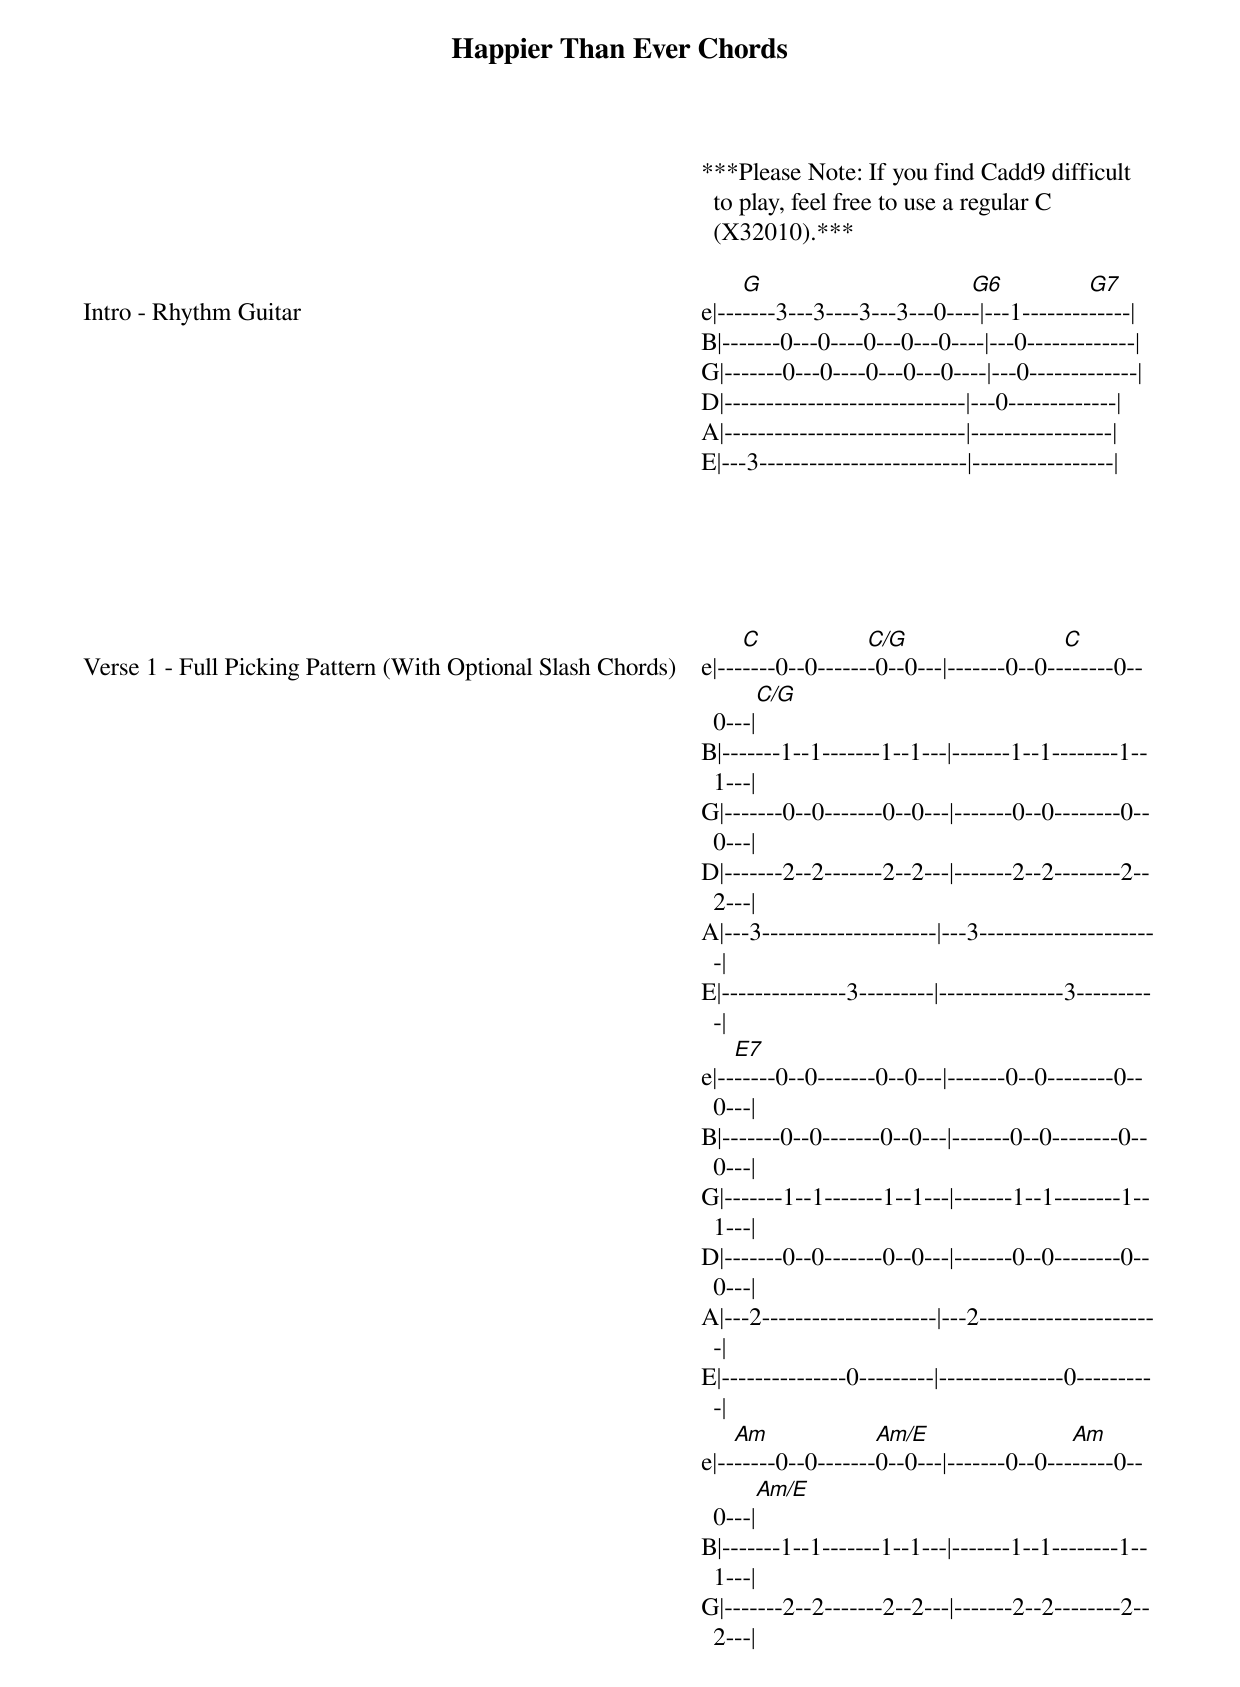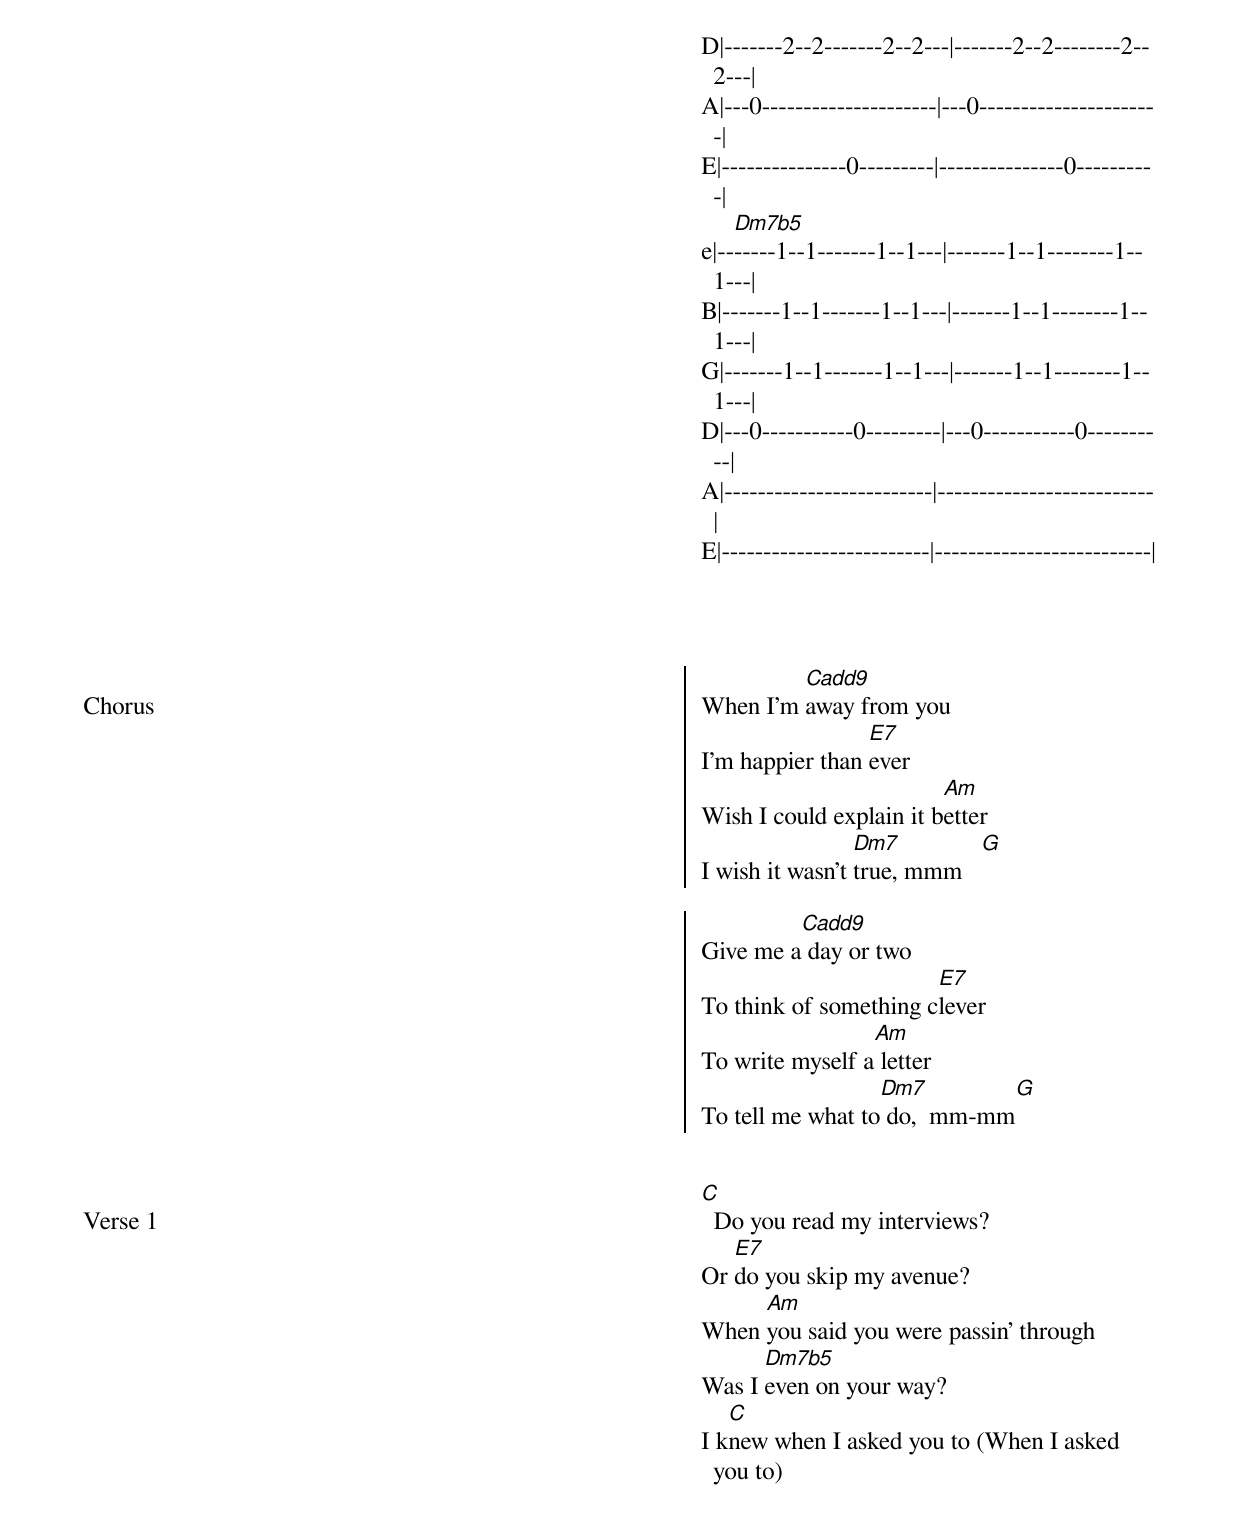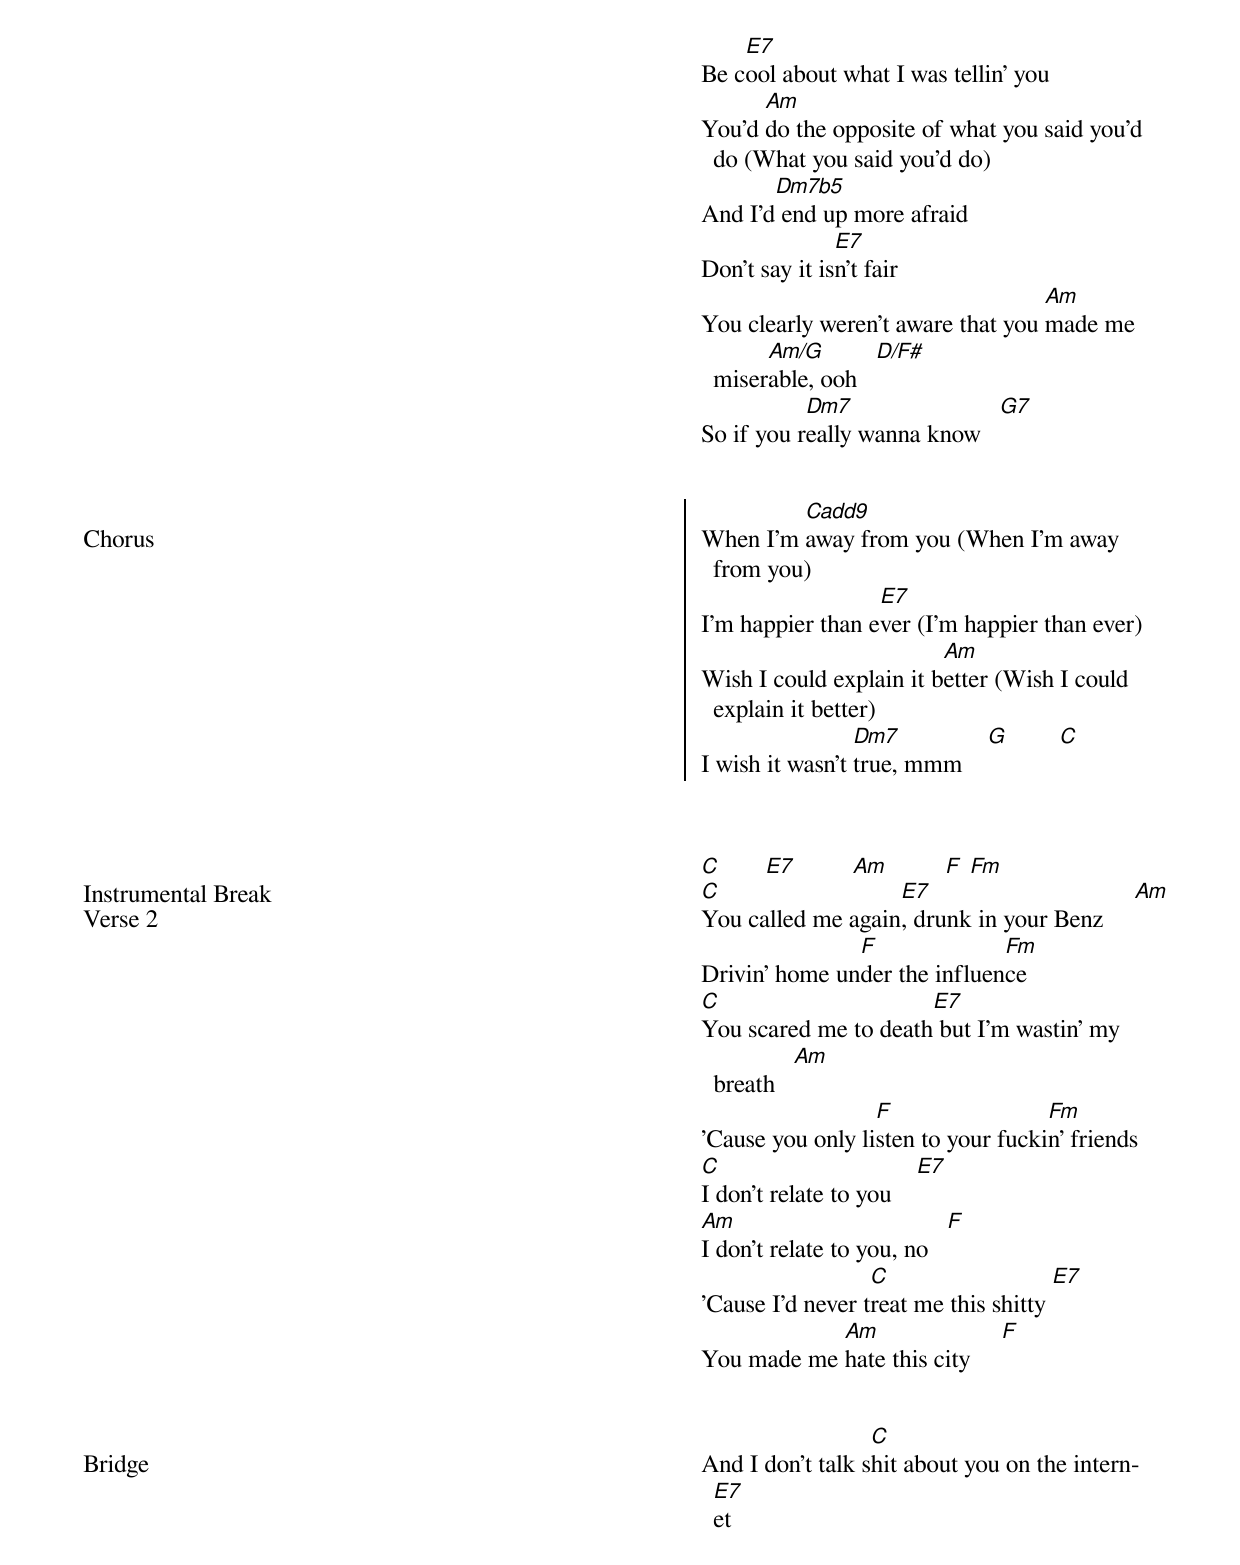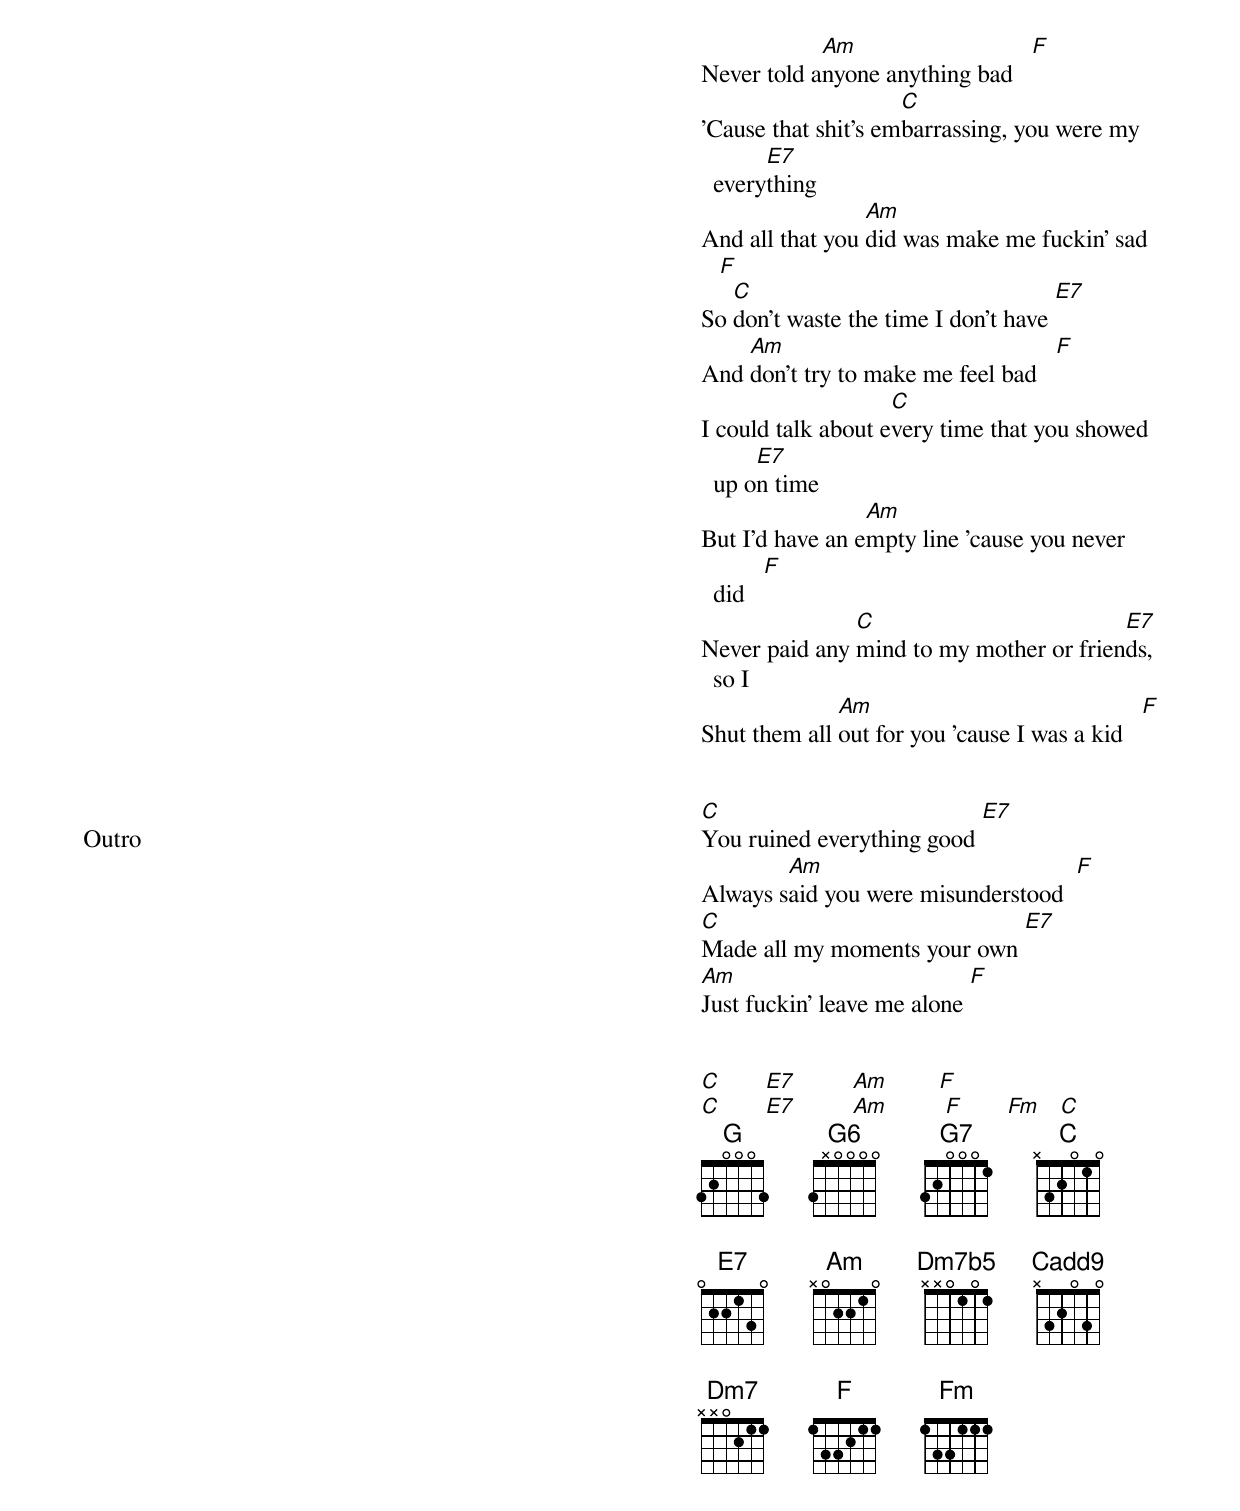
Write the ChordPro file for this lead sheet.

{title: Happier Than Ever Chords}
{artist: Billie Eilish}

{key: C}
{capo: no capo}

***Please Note: If you find Cadd9 difficult to play, feel free to use a regular C (X32010).***

{start_of_verse: Intro - Rhythm Guitar}
e|---[G]----3---3----3---3---0---[G6]-|---1--------[G7]-----|
B|-------0---0----0---0---0----|---0-------------|
G|-------0---0----0---0---0----|---0-------------|
D|-----------------------------|---0-------------|
A|-----------------------------|-----------------|
E|---3-------------------------|-----------------|





{end_of_verse}
{start_of_verse: Verse 1 - Full Picking Pattern (With Optional Slash Chords)}

e|---[C]----0--0------[C/G]-0--0---|-------0--0--[C]------0--0---|[C/G]
B|-------1--1-------1--1---|-------1--1--------1--1---|
G|-------0--0-------0--0---|-------0--0--------0--0---|
D|-------2--2-------2--2---|-------2--2--------2--2---|
A|---3---------------------|---3----------------------|
E|---------------3---------|---------------3----------|
e|--[E7]-----0--0-------0--0---|-------0--0--------0--0---|
B|-------0--0-------0--0---|-------0--0--------0--0---|
G|-------1--1-------1--1---|-------1--1--------1--1---|
D|-------0--0-------0--0---|-------0--0--------0--0---|
A|---2---------------------|---2----------------------|
E|---------------0---------|---------------0----------|
e|--[Am]-----0--0-------[Am/E]0--0---|-------0--0---[Am]-----0--0---|[Am/E]
B|-------1--1-------1--1---|-------1--1--------1--1---|
G|-------2--2-------2--2---|-------2--2--------2--2---|
D|-------2--2-------2--2---|-------2--2--------2--2---|
A|---0---------------------|---0----------------------|
E|---------------0---------|---------------0----------|
e|--[Dm7b5]-----1--1-------1--1---|-------1--1--------1--1---|
B|-------1--1-------1--1---|-------1--1--------1--1---|
G|-------1--1-------1--1---|-------1--1--------1--1---|
D|---0-----------0---------|---0-----------0----------|
A|-------------------------|--------------------------|
E|-------------------------|--------------------------|




{end_of_verse}
{start_of_chorus: Chorus}
When I'm [Cadd9]away from you
I'm happier than [E7]ever
Wish I could explain it b[Am]etter
I wish it wasn't [Dm7]true, mmm   [G]

Give me a[Cadd9] day or two
To think of something c[E7]lever
To write myself a[Am] letter
To tell me what to[Dm7] do,  mm-mm[G]


{end_of_chorus}
{start_of_verse: Verse 1}
[C]  Do you read my interviews?
Or [E7]do you skip my avenue?
When [Am]you said you were passin' through
Was I [Dm7b5]even on your way?
I k[C]new when I asked you to (When I asked you to)
Be c[E7]ool about what I was tellin' you
You'd [Am]do the opposite of what you said you'd do (What you said you'd do)
And I'd[Dm7b5] end up more afraid
Don't say it is[E7]n't fair
You clearly weren't aware that you [Am]made me miser[Am/G]able, ooh   [D/F#]
So if you r[Dm7]eally wanna know   [G7]


{end_of_verse}
{start_of_chorus: Chorus}
When I'm [Cadd9]away from you (When I'm away from you)
I'm happier than e[E7]ver (I'm happier than ever)
Wish I could explain it b[Am]etter (Wish I could explain it better)
I wish it wasn't [Dm7]true, mmm    [G]        [C]


{end_of_chorus}
{start_of_verse: Instrumental Break}

[C]       [E7]         [Am]         [F] [Fm]
{end_of_verse}
{start_of_verse: Verse 2}
[C]You called me again[E7], drunk in your Benz     [Am]
Drivin' home un[F]der the influen[Fm]ce
[C]You scared me to death[E7] but I'm wastin' my breath   [Am]
'Cause you only li[F]sten to your fucki[Fm]n' friends
[C]I don't relate to you    [E7]
[Am]I don't relate to you, no   [F]
'Cause I'd never t[C]reat me this shitty [E7]
You made me [Am]hate this city     [F]


{end_of_verse}
{start_of_bridge: Bridge}
And I don't talk s[C]hit about you on the intern[E7]et
Never told a[Am]nyone anything bad   [F]
'Cause that shit's em[C]barrassing, you were my every[E7]thing
And all that you [Am]did was make me fuckin' sad   [F]
So [C]don't waste the time I don't have [E7]
And [Am]don't try to make me feel bad   [F]
I could talk about e[C]very time that you showed up o[E7]n time
But I'd have an e[Am]mpty line 'cause you never did   [F]
Never paid any [C]mind to my mother or frien[E7]ds, so I
Shut them all [Am]out for you 'cause I was a kid   [F]


{end_of_bridge}
{start_of_verse: Outro}
[C]You ruined everything good [E7]
Always s[Am]aid you were misunderstood  [F]
[C]Made all my moments your own [E7]
[Am]Just fuckin' leave me alone [F]


[C]       [E7]         [Am]        [F]
[C]       [E7]         [Am]         [F]       [Fm]   [C]
{end_of_verse}
